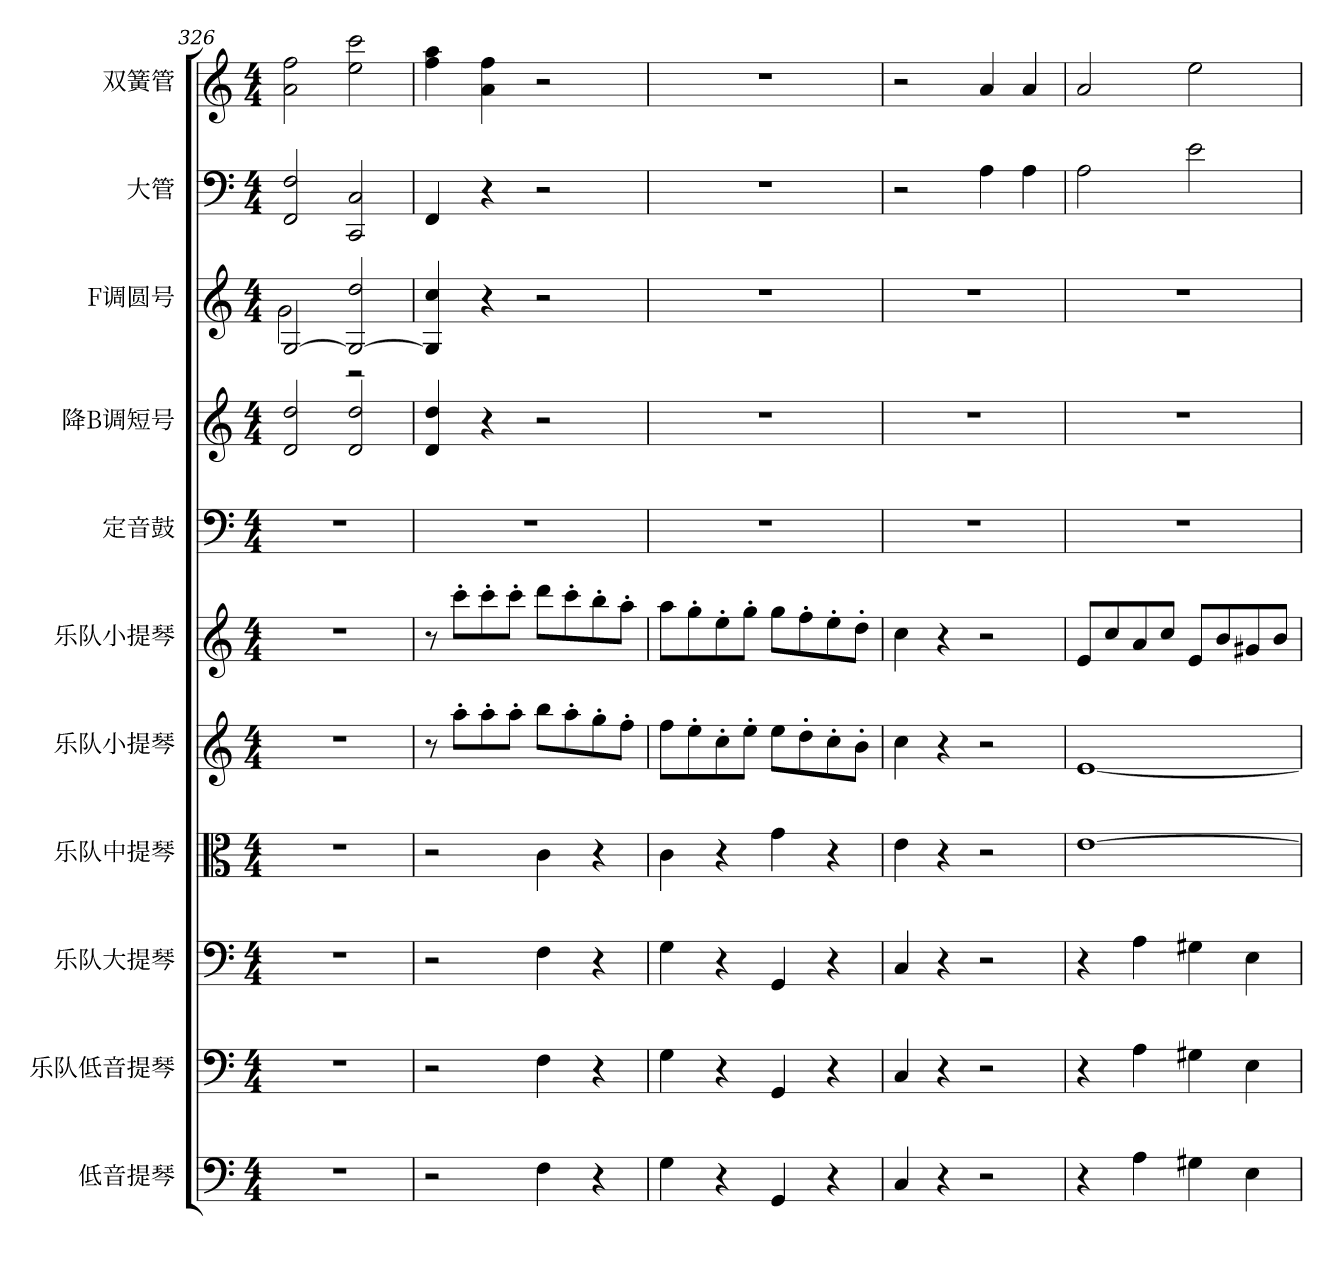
**kern	**kern	**kern	**kern	**kern	**kern	**kern	**kern	**kern	**kern	**kern
*part11	*part10	*part9	*part8	*part7	*part6	*part5	*part4	*part3	*part2	*part1
*staff11	*staff10	*staff9	*staff8	*staff7	*staff6	*staff5	*staff4	*staff3	*staff2	*staff1
*I"低音提琴	*I"乐队低音提琴	*I"乐队大提琴	*I"乐队中提琴	*I"乐队小提琴	*I"乐队小提琴	*I"定音鼓	*I"降B调短号	*I"F调圆号	*I"大管	*I"双簧管
!!LO:PB:g=z
*clefF4	*clefF4	*clefF4	*clefC3	*clefG2	*clefG2	*clefF4	*clefG2	*clefG2	*clefF4	*clefG2
*ITrd7c12	*ITrd7c12	*	*	*	*	*	*ITrd1c2	*ITrd4c7	*	*
*k[]	*k[]	*k[]	*k[]	*k[]	*k[]	*k[]	*k[b-e-]	*k[b-]	*k[]	*k[]
*M4/4	*M4/4	*M4/4	*M4/4	*M4/4	*M4/4	*M4/4	*M4/4	*M4/4	*M4/4	*M4/4
*MM166	*MM166	*MM166	*MM166	*MM166	*MM166	*MM166	*MM166	*MM166	*MM166	*MM166
=326	=326	=326	=326	=326	=326	=326	=326	=326	=326	=326
*	*	*	*	*	*	*	*	*^	*	*
1r	1r	1r	1r	1r	1r	1r	2c/ 2cc/	[2C/	2c\	2FF/ 2F/	2a\ 2ff\
*	*	*	*	*	*	*	*	*	*	*	*MM163
.	.	.	.	.	.	.	2c/ 2cc/	2C/_ 2g/	2r	2CC/ 2C/	2ee\ 2ccc\
*	*	*	*	*	*	*	*	*v	*v	*	*
=327	=327	=327	=327	=327	=327	=327	=327	=327	=327	=327
*	*	*	*	*	*	*	*	*	*	*MM176
2r	2r	2r	2r	8r	8r	1r	4c/ 4cc/	4C/] 4f/	4FF/	4ff\ 4aa\
.	.	.	.	8aa'\L	8ccc'\L	.	.	.	.	.
.	.	.	.	8aa'\	8ccc'\	.	4r	4r	4r	4a\ 4ff\
.	.	.	.	8aa'\J	8ccc'\J	.	.	.	.	.
4FF\	4FF\	4F\	4c\	8bb\L	8ddd\L	.	2r	2r	2r	2r
.	.	.	.	8aa'\	8ccc'\	.	.	.	.	.
4r	4r	4r	4r	8gg'\	8bb'\	.	.	.	.	.
.	.	.	.	8ff'\J	8aa'\J	.	.	.	.	.
=328	=328	=328	=328	=328	=328	=328	=328	=328	=328	=328
4GG\	4GG\	4G\	4c\	8ff\L	8aa\L	1r	1r	1r	1r	1r
.	.	.	.	8ee'\	8gg'\	.	.	.	.	.
4r	4r	4r	4r	8cc'\	8ee'\	.	.	.	.	.
.	.	.	.	8ee'\J	8gg'\J	.	.	.	.	.
4GGG/	4GGG/	4GG/	4g\	8ee\L	8gg\L	.	.	.	.	.
.	.	.	.	8dd'\	8ff'\	.	.	.	.	.
4r	4r	4r	4r	8cc'\	8ee'\	.	.	.	.	.
.	.	.	.	8b'\J	8dd'\J	.	.	.	.	.
=329	=329	=329	=329	=329	=329	=329	=329	=329	=329	=329
4CC/	4CC/	4C/	4e\	4cc\	4cc\	1r	1r	1r	2r	2r
4r	4r	4r	4r	4r	4r	.	.	.	.	.
2r	2r	2r	2r	2r	2r	.	.	.	4A\	4a/
.	.	.	.	.	.	.	.	.	4A\	4a/
=330	=330	=330	=330	=330	=330	=330	=330	=330	=330	=330
4r	4r	4r	[1e	[1e	8e/L	1r	1r	1r	2A\	2a/
.	.	.	.	.	8cc/	.	.	.	.	.
4AA\	4AA\	4A\	.	.	8a/	.	.	.	.	.
.	.	.	.	.	8cc/J	.	.	.	.	.
4GG#X\	4GG#X\	4G#X\	.	.	8e/L	.	.	.	2e\	2ee\
.	.	.	.	.	8b/	.	.	.	.	.
4EE\	4EE\	4E\	.	.	8g#X/	.	.	.	.	.
.	.	.	.	.	8b/J	.	.	.	.	.
=	=	=	=	=	=	=	=	=	=	=
*-	*-	*-	*-	*-	*-	*-	*-	*-	*-	*-
